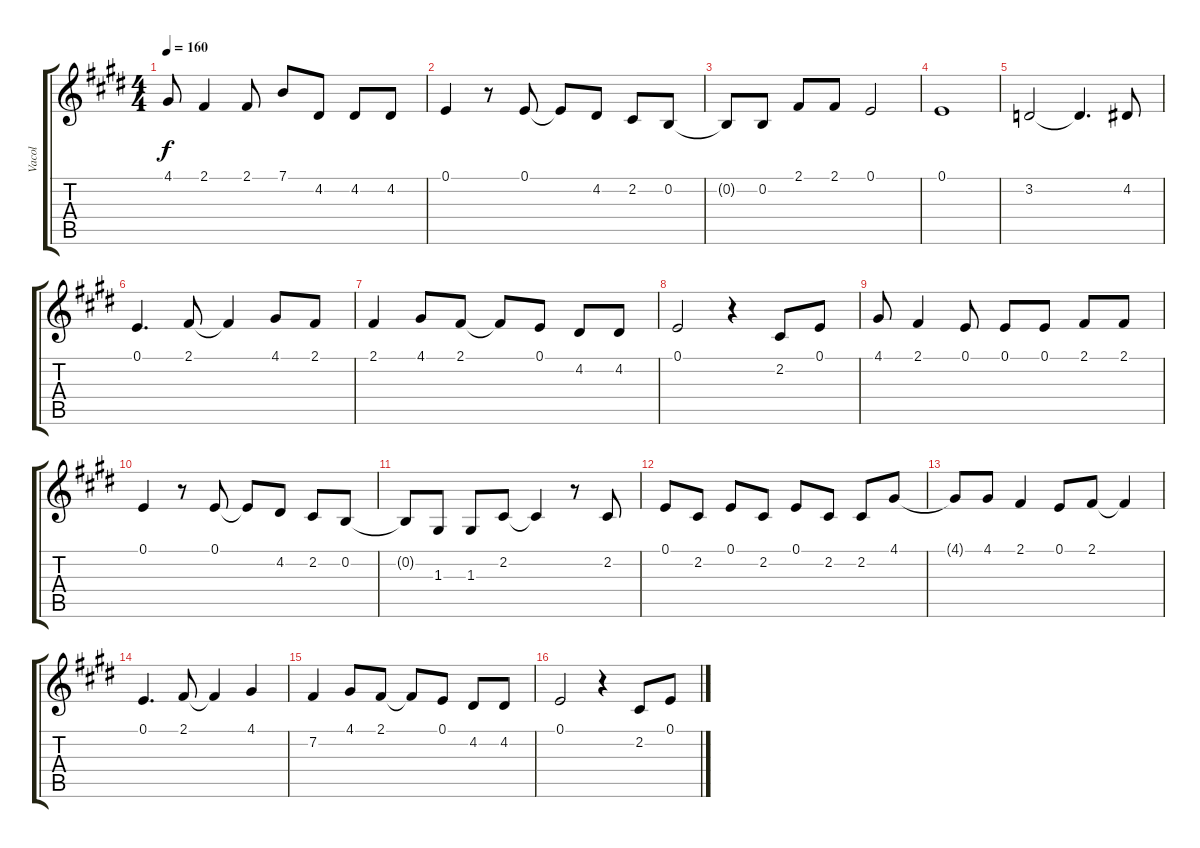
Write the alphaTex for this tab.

\track ("Vacol" "Vacol") {instrument reedorgan}
\staff {score tabs}
\tuning (E4 B3 G3 D3 A2 E2) {hide}
\ts (4 4)
\tempo 160
\clef g2
\ks e
4.1.8{dy f} 2.1.4 2.1.8 7.1.8 4.2.8 4.2.8 4.2.8 |
0.1.4 r.8 0.1.8 0.1{t}.8 4.2.8 2.2.8 0.2.8 |
0.2{t}.8 0.2.8 2.1.8 2.1.8 0.1.2 |
0.1.1 |
3.2.2 3.2{t}.4{d} 4.2.8 |
0.1.4{d} 2.1.8 2.1{t}.4 4.1.8 2.1.8 |
2.1.4 4.1.8 2.1.8 2.1{t}.8 0.1.8 4.2.8 4.2.8 |
0.1.2 r.4 2.2.8 0.1.8 |
4.1.8 2.1.4 0.1.8 0.1.8 0.1.8 2.1.8 2.1.8 |
0.1.4 r.8 0.1.8 0.1{t}.8 4.2.8 2.2.8 0.2.8 |
0.2{t}.8 1.3.8 1.3.8 2.2.8 2.2{t}.4 r.8 2.2.8 |
0.1.8 2.2.8 0.1.8 2.2.8 0.1.8 2.2.8 2.2.8 4.1.8 |
4.1{t}.8 4.1.8 2.1.4 0.1.8 2.1.8 2.1{t}.4 |
0.1.4{d} 2.1.8 2.1{t}.4 4.1.4 |
7.2.4 4.1.8 2.1.8 2.1{t}.8 0.1.8 4.2.8 4.2.8 |
0.1.2 r.4 2.2.8 0.1.8
